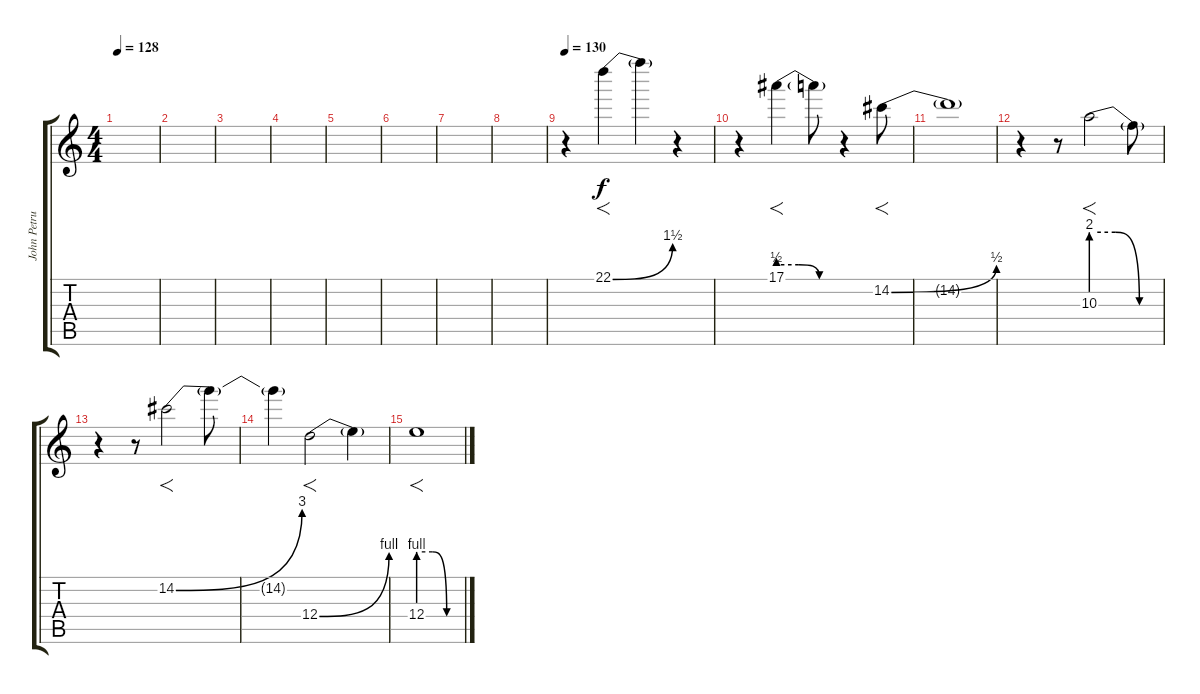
\track ("John Petrucci" "John Petru") {instrument distortionguitar}
\staff {score tabs}
\tuning (E4 B3 G3 D3 A2 E2) {hide}
\ts (4 4)
\tempo 128
\clef g2
\ks c
|
|
|
|
|
|
|
|
\tempo 130
r.4{volume 10} 22.1{be (bend 0 0 60 6)}.4{f} 22.1{t}.4 r.4 |
r.4 17.1{be (custom 0 2 20 2 40 0 60 0)}.4{f} 17.1{t}.8 r.4 14.2{be (bend 0 0 60 2)}.8{f} |
14.2{t}.1 |
r.4 r.8 10.3{be (custom 0 8 20 8 40 0 60 0)}.2{f} 10.3{t}.8 |
r.4 r.8 14.2{be (bend 0 0 60 12)}.2{f} 14.2{t}.8 |
14.2{t}.4 12.4{be (bend 0 0 60 4)}.2{f} 12.4{t}.4 |
12.4{be (custom 0 4 20 4 40 0 60 0)}.1{f}
